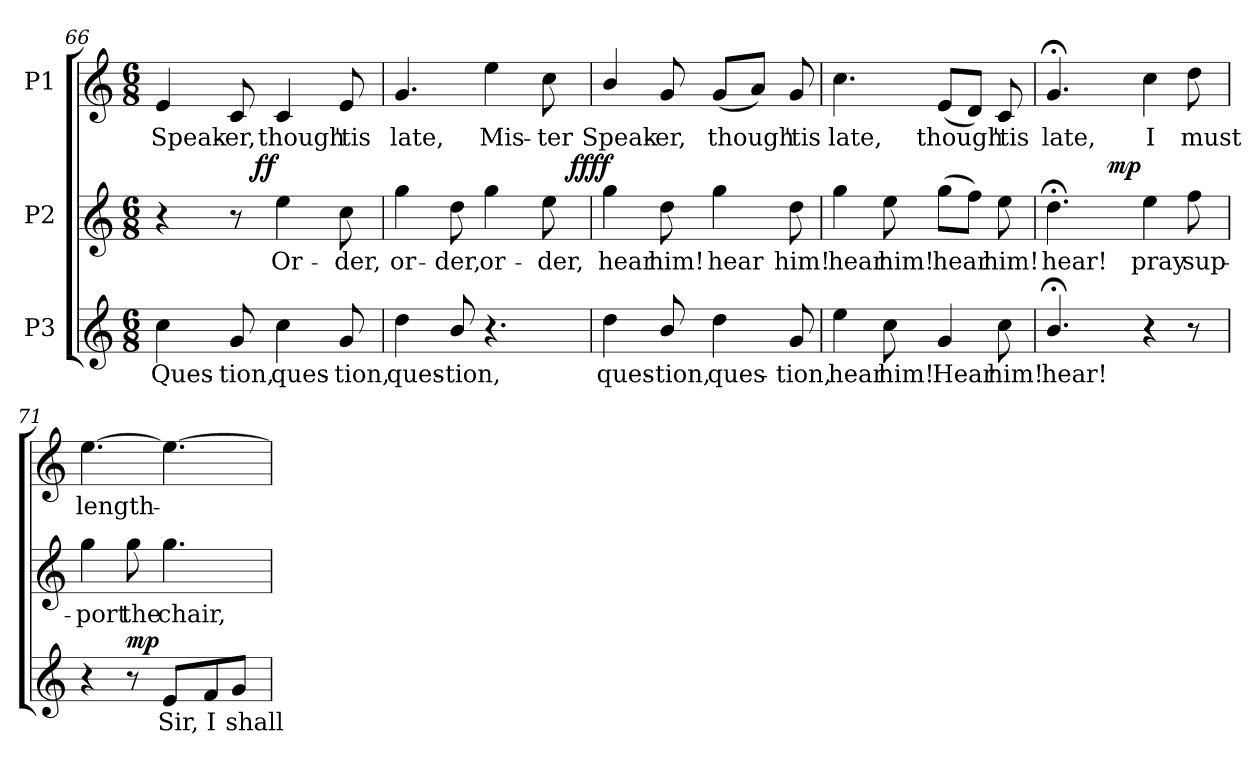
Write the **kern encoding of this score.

**kern	**text	**dynam	**kern	**text	**dynam	**kern	**text
*part3	*part3	*part3	*part2	*part2	*part2	*part1	*part1
*staff3	*staff3	*staff3	*staff2	*staff2	*staff2	*staff1	*staff1
*I"P3	*	*	*I"P2	*	*	*I"P1	*
*clefG2	*	*	*clefG2	*	*	*clefG2	*
*ITrd7c12	*	*	*ITrd7c12	*	*	*ITrd7c12	*
*k[]	*	*	*k[]	*	*	*k[]	*
*C:	*	*	*C:	*	*	*C:	*
*M6/8	*	*	*M6/8	*	*	*M6/8	*
=66	=66	=66	=66	=66	=66	=66	=66
!	!LO:LY:b:color=#000000	!	!	!	!	!	!
!	!	!	!	!	!	!	!LO:LY:b:color=#000000
*	*	*	*^	*	*	*	*
4ci\	Ques-	.	4r	4ryy	.	.	4Ei/	Speak-
!	!LO:LY:b:color=#000000	!	!	!	!	!	!	!
!	!	!	!	!	!	!	!	!LO:LY:b:color=#000000
8Gi/	-tion,	.	8r	32ryy	.	.	8Ci/	-er,
.	.	.	.	64ryy	.	.	.	.
.	.	.	.	256.ryy	.	.	.	.
.	.	.	.	4ryy	.	ff	.	.
!	!LO:LY:b:color=#000000	!	!	!	!	!	!	!
!	!	!	!	!	!LO:LY:b:color=#000000	!	!	!
!	!	!	!	!	!	!	!	!LO:LY:b:color=#000000
4ci\	ques-	.	4ei\	.	Or-	.	4Ci/	though
.	.	.	.	8ryy	.	.	.	.
!	!LO:LY:b:color=#000000	!	!	!	!	!	!	!
!	!	!	!	!	!LO:LY:b:color=#000000	!	!	!
!	!	!	!	!	!	!	!	!LO:LY:b:color=#000000
8Gi/	-tion,	.	8ci\	.	-der,	.	8Ei/	'tis
.	.	.	.	16ryy	.	.	.	.
.	.	.	.	128ryy	.	.	.	.
.	.	.	.	512ryy	.	.	.	.
=67	=67	=67	=67	=67	=67	=67	=67	=67
!	!LO:LY:b:color=#000000	!	!	!	!	!	!	!
!	!	!	!	!	!LO:LY:b:color=#000000	!	!	!
!	!	!	!	!	!	!	!	!LO:LY:b:color=#000000
4di\	ques-	.	4gi\	2ryy	or-	.	4.Gi/	late,
!	!LO:LY:b:color=#000000	!	!	!	!	!	!	!
!	!	!	!	!	!LO:LY:b:color=#000000	!	!	!
8Bi/	-tion,	.	8di\	.	-der,	.	.	.
!	!	!	!	!	!LO:LY:b:color=#000000	!	!	!
!	!	!	!	!	!	!	!	!LO:LY:b:color=#000000
4.r	.	.	4gi\	.	or-	.	4ei\	Mis-
.	.	.	.	8ryy	.	.	.	.
!	!	!	!	!	!LO:LY:b:color=#000000	!	!	!
!	!	!	!	!	!	!	!	!LO:LY:b:color=#000000
.	.	.	8ei\	32ryy	-der,	.	8ci\	-ter
.	.	.	.	64ryy	.	.	.	.
.	.	.	.	128...ryy	.	.	.	.
.	.	.	.	16ryy	.	ffff	.	.
.	.	.	.	1024ryy	.	.	.	.
*	*	*	*v	*v	*	*	*	*
=68	=68	=68	=68	=68	=68	=68	=68
*	*	*	*^	*	*	*	*
!	!LO:LY:b:color=#000000	!	!	!	!	!	!	!
*	*	*	*v	*v	*	*	*	*
*	*	*	*^	*	*	*	*
!	!	!	!	!	!LO:LY:b:color=#000000	!	!	!
*	*	*	*v	*v	*	*	*	*
*	*	*	*^	*	*	*	*
!	!	!	!	!	!	!	!	!LO:LY:b:color=#000000
*	*	*	*v	*v	*	*	*	*
4di\	ques-	.	4gi\	hear	.	4Bi/	Speak-
!	!LO:LY:b:color=#000000	!	!	!	!	!	!
!	!	!	!	!LO:LY:b:color=#000000	!	!	!
!	!	!	!	!	!	!	!LO:LY:b:color=#000000
8Bi/	-tion,	.	8di\	him!	.	8Gi/	-er,
!	!LO:LY:b:color=#000000	!	!	!	!	!	!
!	!	!	!	!LO:LY:b:color=#000000	!	!	!
!	!	!	!	!	!	!	!LO:LY:b:color=#000000
4di\	ques-	.	4gi\	hear	.	(8Gi/L	though
.	.	.	.	.	.	8Ai/J)	.
!	!LO:LY:b:color=#000000	!	!	!	!	!	!
!	!	!	!	!LO:LY:b:color=#000000	!	!	!
!	!	!	!	!	!	!	!LO:LY:b:color=#000000
8Gi/	-tion,	.	8di\	him!	.	8Gi/	'tis
=69	=69	=69	=69	=69	=69	=69	=69
!	!LO:LY:b:color=#000000	!	!	!	!	!	!
!	!	!	!	!LO:LY:b:color=#000000	!	!	!
!	!	!	!	!	!	!	!LO:LY:b:color=#000000
4ei\	hear	.	4gi\	hear	.	4.ci\	late,
!	!LO:LY:b:color=#000000	!	!	!	!	!	!
!	!	!	!	!LO:LY:b:color=#000000	!	!	!
8ci\	him!	.	8ei\	him!	.	.	.
!	!LO:LY:b:color=#000000	!	!	!	!	!	!
!	!	!	!	!LO:LY:b:color=#000000	!	!	!
!	!	!	!	!	!	!	!LO:LY:b:color=#000000
4Gi/	Hear	.	(8gi\L	hear	.	(8Ei/L	though
.	.	.	8fi\J)	.	.	8Di/J)	.
!	!LO:LY:b:color=#000000	!	!	!	!	!	!
!	!	!	!	!LO:LY:b:color=#000000	!	!	!
!	!	!	!	!	!	!	!LO:LY:b:color=#000000
8ci\	him!	.	8ei\	him!	.	8Ci/	'tis
!!LO:LB:g=z
=70	=70	=70	=70	=70	=70	=70	=70
!	!LO:LY:b:color=#000000	!	!	!	!	!	!
!	!	!	!	!LO:LY:b:color=#000000	!	!	!
!	!	!	!	!	!	!	!LO:LY:b:color=#000000
*	*	*	*^	*	*	*	*
4.B;i/	hear!	.	4.d;i\	8ryy	hear!	.	4.G;i/	late,
.	.	.	.	16ryy	.	.	.	.
.	.	.	.	64ryy	.	.	.	.
.	.	.	.	256..ryy	.	.	.	.
.	.	.	.	2ryy	.	mp	.	.
!	!	!	!	!	!LO:LY:b:color=#000000	!	!	!
!	!	!	!	!	!	!	!	!LO:LY:b:color=#000000
4r	.	.	4ei\	.	pray	.	4ci\	I
!	!	!	!	!	!LO:LY:b:color=#000000	!	!	!
!	!	!	!	!	!	!	!	!LO:LY:b:color=#000000
8r	.	.	8fi\	.	sup-	.	8di\	must
.	.	.	.	32ryy	.	.	.	.
.	.	.	.	128ryy	.	.	.	.
.	.	.	.	1024ryy	.	.	.	.
*	*	*	*v	*v	*	*	*	*
=71	=71	=71	=71	=71	=71	=71	=71
*	*	*	*^	*	*	*	*
!	!	!	!	!	!LO:LY:b:color=#000000	!	!	!
*	*	*	*v	*v	*	*	*	*
*	*	*	*^	*	*	*	*
!	!	!	!	!	!	!	!	!LO:LY:b:color=#000000
*	*	*	*v	*v	*	*	*	*
4r	.	.	4gi\	-port	.	[4.ei\	length-
!	!	!	!	!LO:LY:b:color=#000000	!	!	!
8r	.	mp	8gi\	the	.	.	.
!	!LO:LY:b:color=#000000	!	!	!	!	!	!
!	!	!	!	!LO:LY:b:color=#000000	!	!	!
8Ei/L	Sir,	.	4.gi\	chair,	.	4.ei\_	.
!	!LO:LY:b:color=#000000	!	!	!	!	!	!
8Fi/	I	.	.	.	.	.	.
!	!LO:LY:b:color=#000000	!	!	!	!	!	!
8Gi/J	shall	.	.	.	.	.	.
=	=	=	=	=	=	=	=
*-	*-	*-	*-	*-	*-	*-	*-
